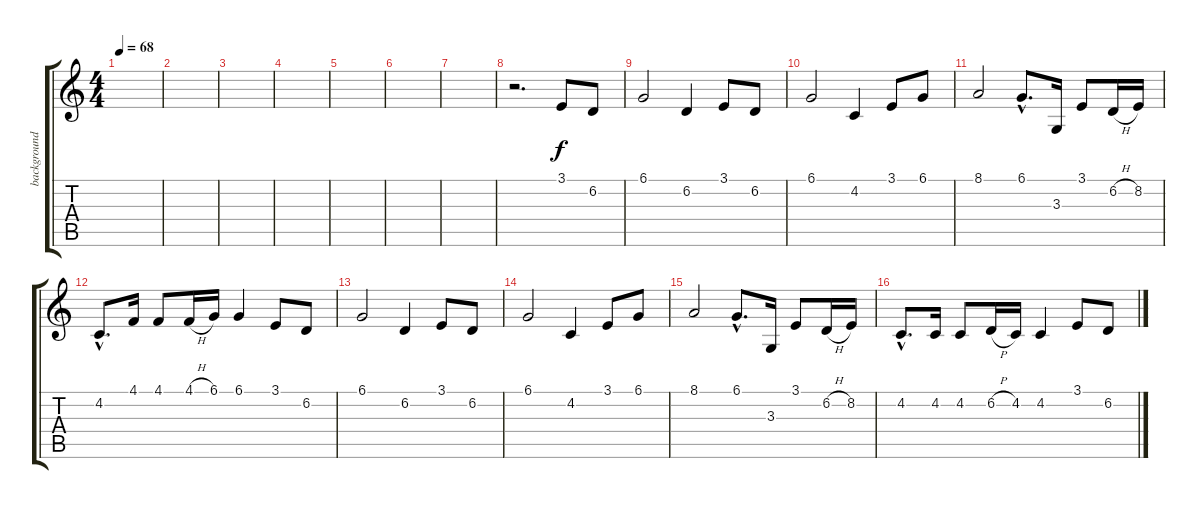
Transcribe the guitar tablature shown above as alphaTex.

\track ("background" "background") {instrument sopranosax}
\staff {score tabs}
\tuning (Db4 Ab3 E3 B2 Gb2 Db2) {hide}
\ts (4 4)
\tempo 68
\clef g2
\ks c
|
|
|
|
|
|
|
r.2{d} 3.1.8{txt ""} 6.2.8{txt ""} |
6.1.2{txt ""} 6.2.4{txt ""} 3.1.8{txt ""} 6.2.8{txt ""} |
6.1.2{txt ""} 4.2.4{txt ""} 3.1.8{txt ""} 6.1.8{txt ""} |
8.1.2{txt ""} 6.1{hac}.8{d txt ""} 3.3.16{txt ""} 3.1.8{txt ""} 6.2{h}.16{txt ""} 8.2.16 |
4.2{hac}.8{d txt ""} 4.1.16{txt ""} 4.1.8{txt ""} 4.1{h}.16{txt ""} 6.1.16 6.1.4{txt ""} 3.1.8{txt ""} 6.2.8{txt ""} |
6.1.2{txt ""} 6.2.4{txt ""} 3.1.8{txt ""} 6.2.8{txt ""} |
6.1.2{txt ""} 4.2.4{txt ""} 3.1.8{txt ""} 6.1.8{txt ""} |
8.1.2{txt ""} 6.1{hac}.8{d txt ""} 3.3.16{txt ""} 3.1.8{txt ""} 6.2{h}.16{txt ""} 8.2.16 |
4.2{hac}.8{d txt ""} 4.2.16{txt ""} 4.2.8{txt ""} 6.2{h}.16{txt ""} 4.2.16 4.2.4{txt ""} 3.1.8{txt ""} 6.2.8{txt ""}
